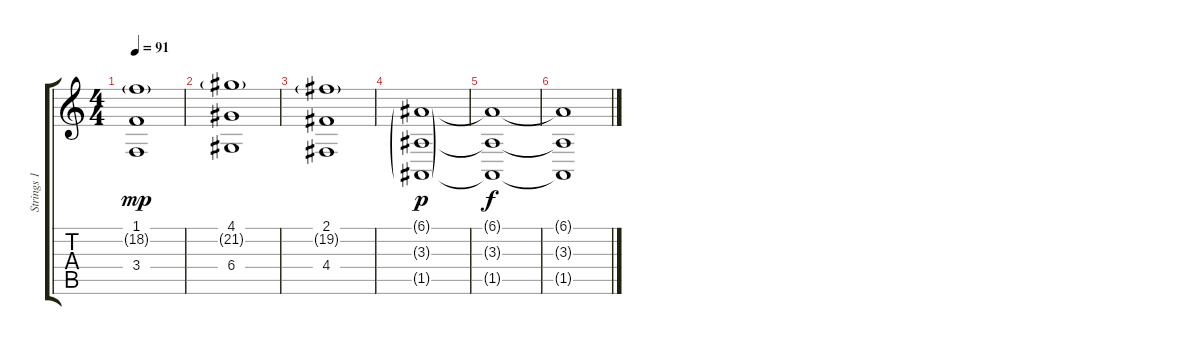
\track ("Strings 1" "Strings 1") {instrument stringensemble2}
\staff {score tabs}
\tuning (E4 B3 G3 D3 A2 E2) {hide}
\ts (4 4)
\tempo 91
\clef g2
\ks c
(1.1 18.2{g} 3.4).1{dy mp} |
(4.1 21.2{g} 6.4).1 |
(2.1 19.2{g} 4.4).1 |
(6.1{g} 3.3{g} 1.5{g}).1{dy p} |
(6.1{t} 3.3{t} 1.5{t}).1{dy f} |
(6.1{t} 3.3{t} 1.5{t}).1
